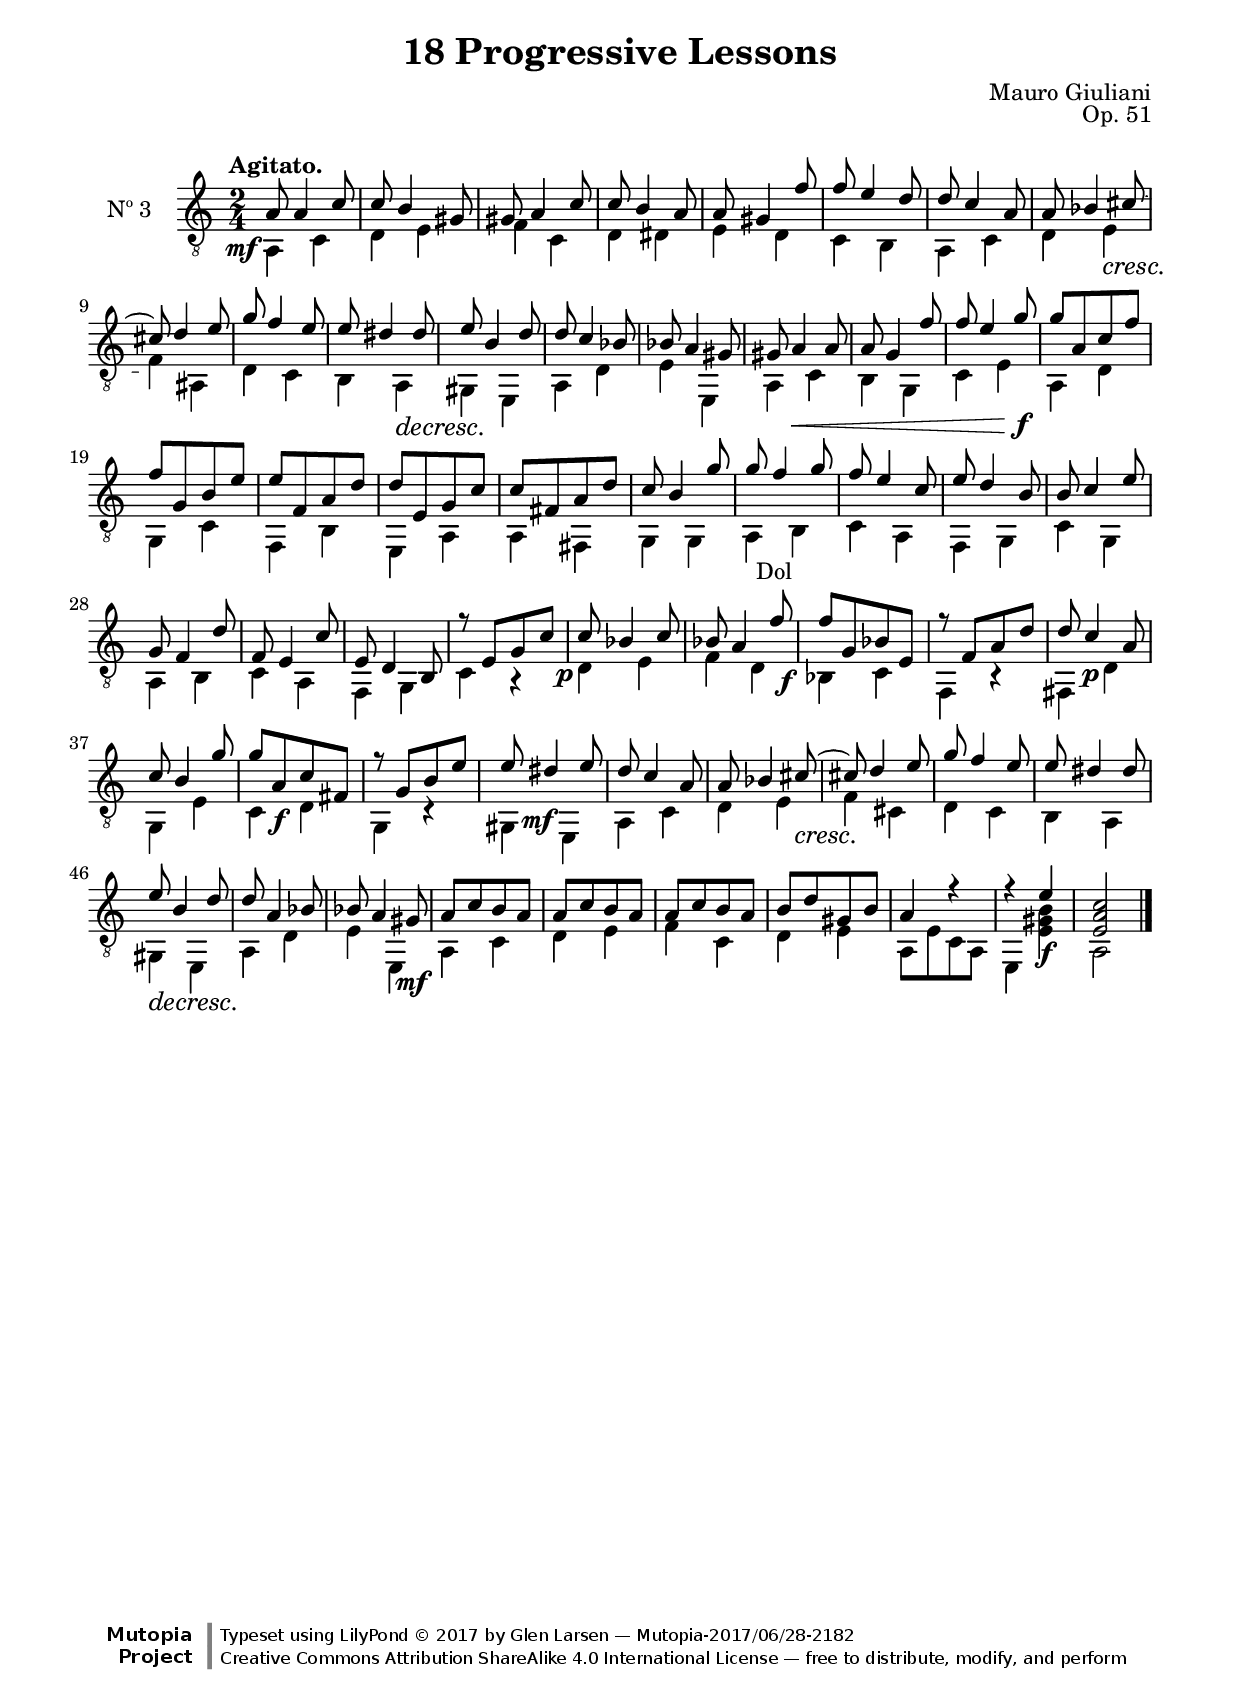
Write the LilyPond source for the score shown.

\version "2.19.51"

\header {
  title = "18 Progressive Lessons"
  composer = "Mauro Giuliani"
  opus = "Op. 51"
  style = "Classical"
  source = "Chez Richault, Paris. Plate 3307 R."
  date = "c.1827"
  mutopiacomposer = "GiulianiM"
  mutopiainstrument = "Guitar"
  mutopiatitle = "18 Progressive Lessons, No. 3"
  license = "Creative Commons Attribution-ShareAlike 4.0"
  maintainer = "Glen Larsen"
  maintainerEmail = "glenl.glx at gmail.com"

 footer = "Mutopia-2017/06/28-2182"
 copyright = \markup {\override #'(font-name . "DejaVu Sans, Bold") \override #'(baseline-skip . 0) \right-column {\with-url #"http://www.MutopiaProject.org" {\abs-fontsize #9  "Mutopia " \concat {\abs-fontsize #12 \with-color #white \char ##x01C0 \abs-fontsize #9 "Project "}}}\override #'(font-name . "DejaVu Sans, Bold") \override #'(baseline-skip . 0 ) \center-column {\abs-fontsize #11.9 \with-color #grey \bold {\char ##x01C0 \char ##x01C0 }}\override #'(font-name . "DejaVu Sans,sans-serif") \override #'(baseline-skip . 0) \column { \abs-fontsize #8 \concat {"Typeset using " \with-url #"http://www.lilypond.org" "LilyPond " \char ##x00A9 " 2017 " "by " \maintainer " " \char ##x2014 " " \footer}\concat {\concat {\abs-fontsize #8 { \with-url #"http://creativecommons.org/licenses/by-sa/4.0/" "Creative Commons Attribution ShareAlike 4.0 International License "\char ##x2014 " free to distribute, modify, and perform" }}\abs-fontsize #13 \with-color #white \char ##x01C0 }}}
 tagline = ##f
}

\paper {
  line-width = 18.0\cm
  top-margin = 4\mm
  top-markup-spacing.basic-distance = #6
  markup-system-spacing.basic-distance = #10
  top-system-spacing.basic-distance = #12
  last-bottom-spacing.padding = #2
}

% mbreak = { \break }
mbreak = {} % {\break}

threeT = \fixed c {
  \voiceOne
  \set fingeringOrientations = #'(up)
  \override Fingering.add-stem-support = ##t
  \override DynamicTextSpanner.style = #'none

  \once\override DynamicText.X-offset=#-3.8
  a8\mf a4 c'8 |
  c'8 b4 gis8 |
  gis8 a4 c'8 |
  c'8 b4 a8 |
  a8 gis4 f'8 |
  f'8 e'4 d'8 |

  \mbreak
  d'8 c'4 a8 |
  a8 bes4 cis'8~ |
  cis'8 d'4 e'8 |
  g'8 f'4 e'8 |
  e'8 dis'4 dis'8 |
  e'8 b4 d'8 |
  d'8 c'4 bes8 |

  \mbreak
  bes8 a4 gis8 |
  gis8 a4\< a8 |
  a8 g4 f'8 |
  f'8 e'4 g'8\f |
  g'8[ a c' f'] |
  f'8[ g b e'] |
  e'8[ f a d'] |

  \mbreak
  d'8[ e g c'] |
  c'8[ fis a d'] |
  c'8 b4 g'8 |
  g'8 f'4 g'8 |
  f'8 e'4 c'8 |
  e'8 d'4 b8 |
  b8 c'4 e'8 |

  \mbreak
  g8 f4 d'8 |
  f8 e4 c'8 |
  e8 d4 b,8 |
  r8 e[ g c'] |
  \once\override DynamicText.X-offset=#-2
  c'8\p bes4 c'8 |
  bes8 a4 f'8 |
  \once\override DynamicText.X-offset=#-3.8
  f'8\f[ g bes e] |

  \mbreak
  r8 f[ a d'] |
  d'8 c'4\p a8 |
  c'8 b4 g'8 |
  g'8[ a\f c' fis] |
  r8 g[ b e'] |
  e'8 \once\override DynamicText.X-offset=#-2 dis'4\mf e'8 |
  d'8 c'4 a8 |

  \mbreak
  a8 bes4 cis'8~\cresc |
  cis'!8 d'4 e'8 |
  g'8 f'4 e'8 |
  e'8 dis'4 dis'8 |
  e'8\decresc b4 d'8 |
  d'8 a4 bes8 |
  bes8 a4 gis8\mf |

  \mbreak
  a8[ c' b a] |
  a8[ c' b a] |
  a8[ c' b a] |
  b8[ d' gis b] |
  a4 r |
  r4 e'\f |
  <e a c'>2 |

  \bar "|."
}

threeB = \fixed c {
  \voiceTwo

  a,4 c |
  d4 e |
  f4 c |
  d4 dis |
  e4 d |
  c4 b, |

  a,4 c |
  d4 e\cresc |
  f4\! ais, |
  d4 c |
  b,4 a,\decresc |
  gis,4\! e, |
  a,4 d |

  e4 e, |
  a,4 c |
  b,4 g, |
  c4 e |
  a,4 d |
  g,4 c |
  f,4 b, |

  e,4 a, |
  a,4 fis, |
  g,4 g, |
  \once\override TextScript.X-offset=#1
  a,4_"Dol" b, |
  c4 a, |
  f,4 g, |
  c4 g, |

  a,4 b, |
  c4 a, |
  f,4 g, |
  c4 r |
  d4 e |
  f4 d |
  bes,4 c |

 f,4 r |
  fis,4 d |
  g,4 e |
  c4 d |
  g,4 r |
  gis,4 e, |
  a,4 c |

  d4 e |
  f4 cis |
  d4 c |
  b,4 a, |
  gis,4 e, |
  a,4 d |
  e4 e, |

  a,4 c |
  d4 e |
  f4 c |
  d4 e |
  a,8[ e c a,] |
  e,4 <e gis b>4 |
  a,2 |
}


three = {
  <<
    \clef "treble_8"
    \time 2/4 \key c \major
    \tempo "Agitato."
    \context Voice = "Etude 2 treble" \threeT
    \context Voice = "Etude 2 bass" \threeB
  >>
}

three_tabs = \new TabStaff {
  <<
    \clef "moderntab"
    \time 2/4 \key c \major
    \new TabVoice = "Etude 2 treble" \threeT
    \new TabVoice = "Etude 2 bass" \threeB
  >>
}


\score {
  <<
    \new Staff = "midi-guitar" \with {
      midiInstrument = #"acoustic guitar (nylon)"
      instrumentName = #"Nº 3"
      \mergeDifferentlyDottedOn
      \mergeDifferentlyHeadedOn
    } <<
      \three
    >>
    % \three_tabs
  >>
  \layout {}
  \midi {
    \context { \TabStaff \remove "Staff_performer" }
    \tempo 4 = 110
  }
}
